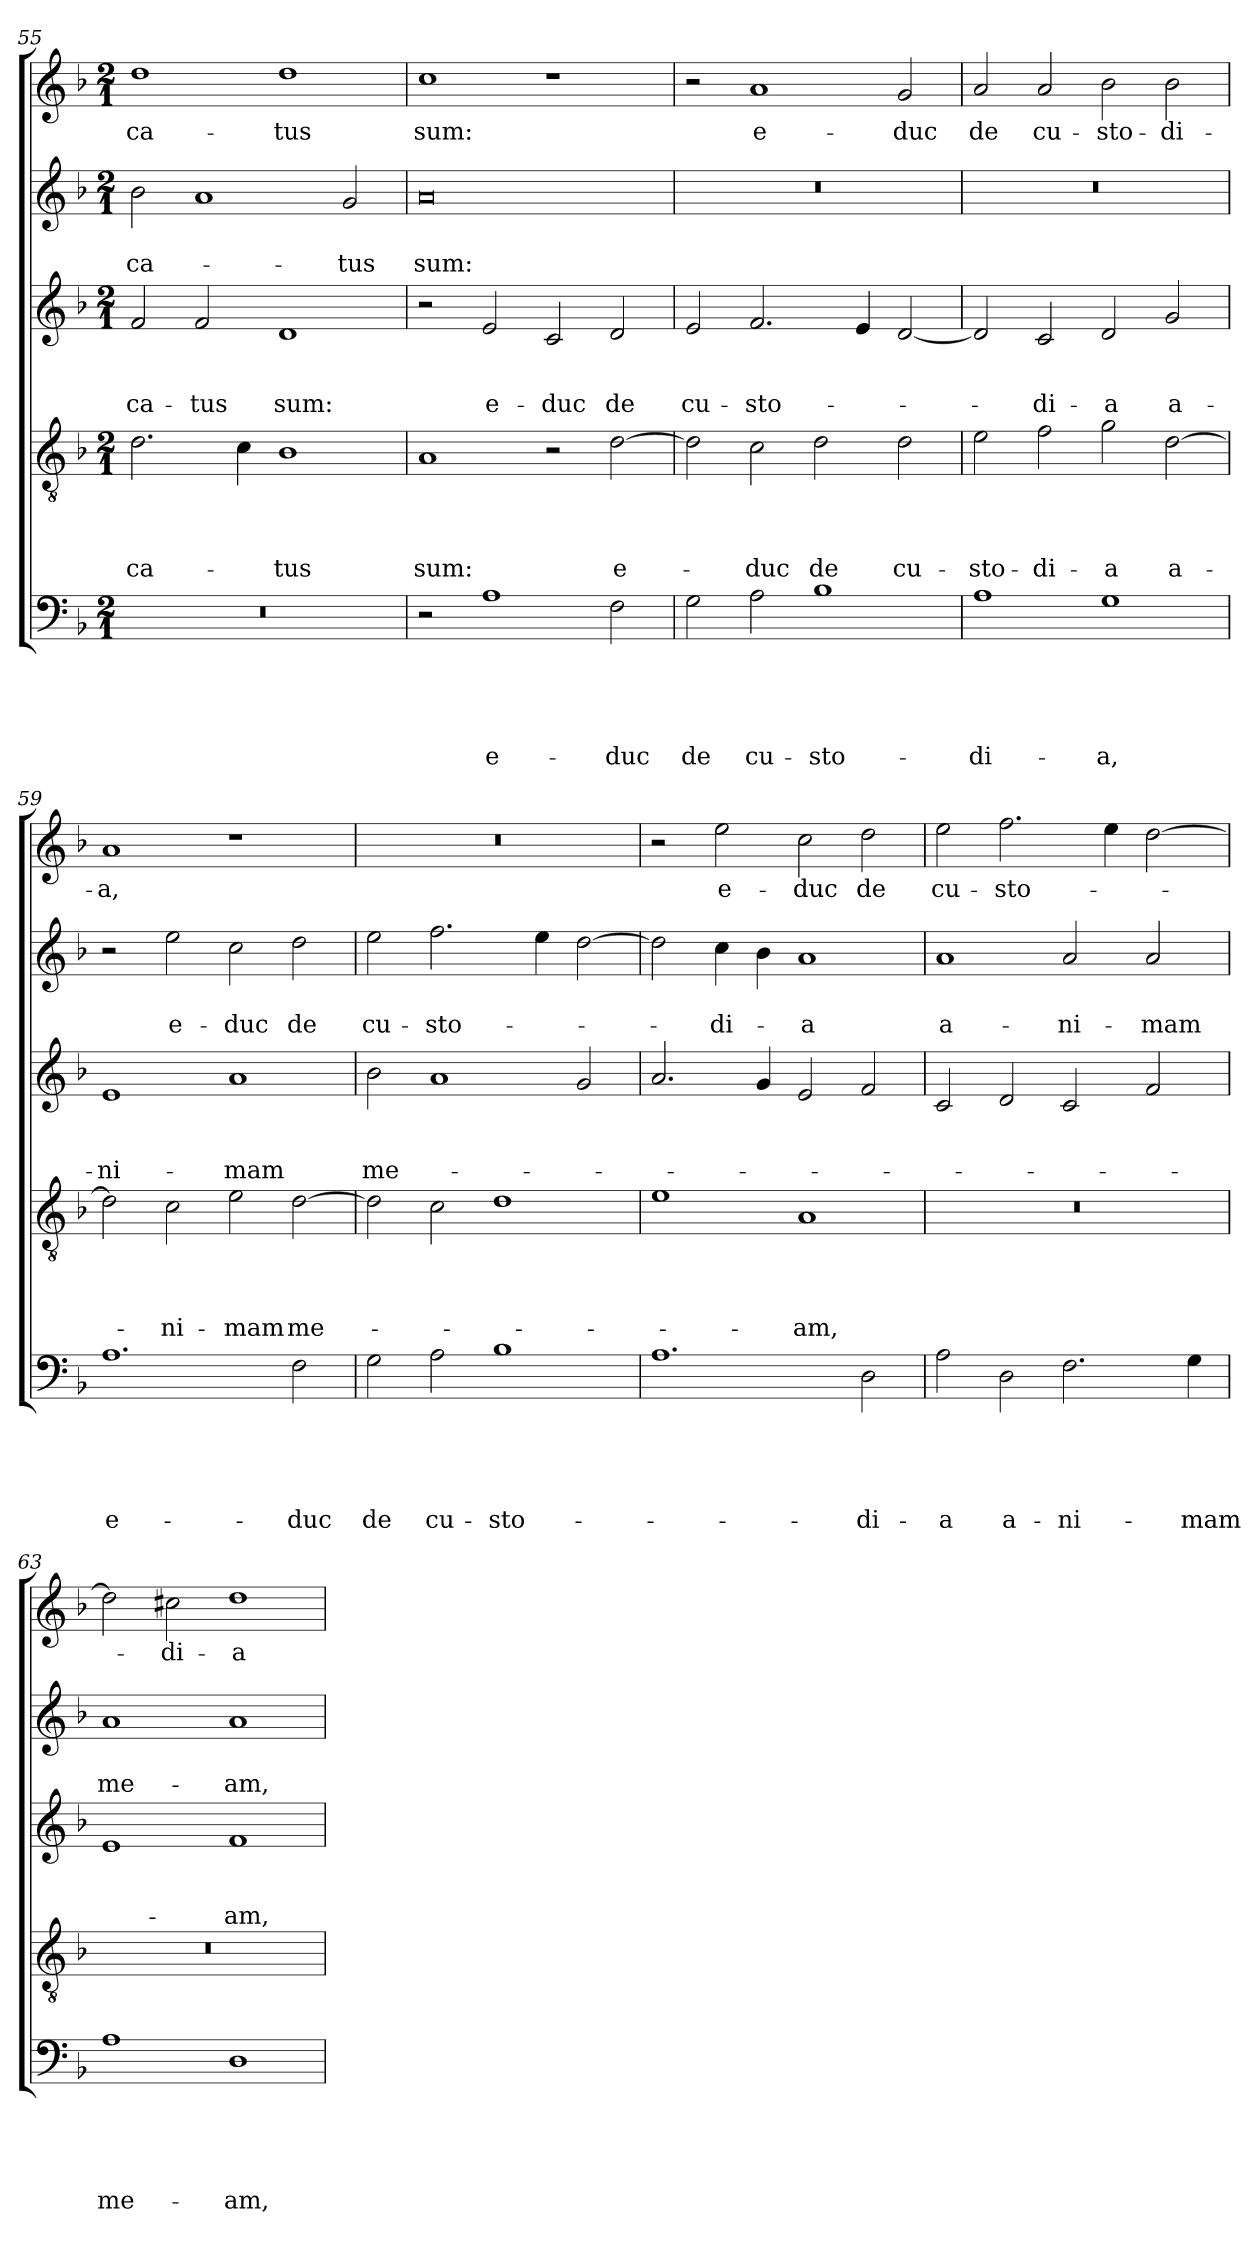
**kern	**text	**text	**text	**text	**text	**kern	**text	**text	**text	**text	**kern	**text	**text	**text	**kern	**text	**text	**kern	**text
*part5	*part5	*part5	*part5	*part5	*part5	*part4	*part4	*part4	*part4	*part4	*part3	*part3	*part3	*part3	*part2	*part2	*part2	*part1	*part1
*staff5	*staff5	*staff5	*staff5	*staff5	*staff5	*staff4	*staff4	*staff4	*staff4	*staff4	*staff3	*staff3	*staff3	*staff3	*staff2	*staff2	*staff2	*staff1	*staff1
!!LO:LB:g=z
*clefF4	*	*	*	*	*	*clefGv2	*	*	*	*	*clefG2	*	*	*	*clefG2	*	*	*clefG2	*
*k[b-]	*	*	*	*	*	*k[b-]	*	*	*	*	*k[b-]	*	*	*	*k[b-]	*	*	*k[b-]	*
*F:	*	*	*	*	*	*F:	*	*	*	*	*F:	*	*	*	*F:	*	*	*F:	*
*M2/1	*	*	*	*	*	*M2/1	*	*	*	*	*M2/1	*	*	*	*M2/1	*	*	*M2/1	*
=55	=55	=55	=55	=55	=55	=55	=55	=55	=55	=55	=55	=55	=55	=55	=55	=55	=55	=55	=55
!	!	!	!	!	!	!	!	!	!	!LO:LY:b	!	!	!	!LO:LY:b	!	!	!LO:LY:b	!	!LO:LY:b
0r	.	.	.	.	.	2.d\	.	.	.	-ca-	2f/	.	.	-ca-	2b-\	.	-ca-	1dd	-ca-
!	!	!	!	!	!	!	!	!	!	!	!	!	!	!LO:LY:b	!	!	!	!	!
.	.	.	.	.	.	.	.	.	.	.	2f/	.	.	-tus	1a	.	.	.	.
.	.	.	.	.	.	4c\	.	.	.	.	.	.	.	.	.	.	.	.	.
!	!	!	!	!	!	!	!	!	!	!LO:LY:b	!	!	!	!LO:LY:b	!	!	!	!	!LO:LY:b
.	.	.	.	.	.	1B-	.	.	.	-tus	1d	.	.	sum:	.	.	.	1dd	-tus
!	!	!	!	!	!	!	!	!	!	!	!	!	!	!	!	!	!LO:LY:b	!	!
.	.	.	.	.	.	.	.	.	.	.	.	.	.	.	2g/	.	-tus	.	.
=56	=56	=56	=56	=56	=56	=56	=56	=56	=56	=56	=56	=56	=56	=56	=56	=56	=56	=56	=56
!	!	!	!	!	!	!	!	!	!	!LO:LY:b	!	!	!	!	!	!	!LO:LY:b	!	!LO:LY:b
2r	.	.	.	.	.	1A	.	.	.	sum:	2r	.	.	.	0a	.	sum:	1cc	sum:
!	!	!	!	!	!LO:LY:b	!	!	!	!	!	!	!	!	!LO:LY:b	!	!	!	!	!
1A	.	.	.	.	e-	.	.	.	.	.	2e/	.	.	e-	.	.	.	.	.
!	!	!	!	!	!	!	!	!	!	!	!	!	!	!LO:LY:b	!	!	!	!	!
.	.	.	.	.	.	2r	.	.	.	.	2c/	.	.	-duc	.	.	.	1r	.
!	!	!	!	!	!LO:LY:b	!	!	!	!	!LO:LY:b	!	!	!	!LO:LY:b	!	!	!	!	!
2F\	.	.	.	.	-duc	[2d\	.	.	.	e-	2d/	.	.	de	.	.	.	.	.
=57	=57	=57	=57	=57	=57	=57	=57	=57	=57	=57	=57	=57	=57	=57	=57	=57	=57	=57	=57
!	!	!	!	!	!LO:LY:b	!	!	!	!	!	!	!	!	!LO:LY:b	!	!	!	!	!
2G\	.	.	.	.	de	2d\]	.	.	.	.	2e/	.	.	cu-	0r	.	.	2r	.
!	!	!	!	!	!LO:LY:b	!	!	!	!	!LO:LY:b	!	!	!	!LO:LY:b	!	!	!	!	!LO:LY:b
2A\	.	.	.	.	cu-	2c\	.	.	.	-duc	2.f/	.	.	-sto-	.	.	.	1a	e-
!	!	!	!	!	!LO:LY:b	!	!	!	!	!LO:LY:b	!	!	!	!	!	!	!	!	!
1B-	.	.	.	.	-sto-	2d\	.	.	.	de	.	.	.	.	.	.	.	.	.
.	.	.	.	.	.	.	.	.	.	.	4e/	.	.	.	.	.	.	.	.
!	!	!	!	!	!	!	!	!	!	!LO:LY:b	!	!	!	!	!	!	!	!	!LO:LY:b
.	.	.	.	.	.	2d\	.	.	.	cu-	[2d/	.	.	.	.	.	.	2g/	-duc
=58	=58	=58	=58	=58	=58	=58	=58	=58	=58	=58	=58	=58	=58	=58	=58	=58	=58	=58	=58
!	!	!	!	!	!LO:LY:b	!	!	!	!	!LO:LY:b	!	!	!	!	!	!	!	!	!LO:LY:b
1A	.	.	.	.	-di-	2e\	.	.	.	-sto-	2d/]	.	.	.	0r	.	.	2a/	de
!	!	!	!	!	!	!	!	!	!	!LO:LY:b	!	!	!	!LO:LY:b	!	!	!	!	!LO:LY:b
.	.	.	.	.	.	2f\	.	.	.	-di-	2c/	.	.	-di-	.	.	.	2a/	cu-
!	!	!	!	!	!LO:LY:b	!	!	!	!	!LO:LY:b	!	!	!	!LO:LY:b	!	!	!	!	!LO:LY:b
1G	.	.	.	.	-a,	2g\	.	.	.	-a	2d/	.	.	-a	.	.	.	2b-\	-sto-
!	!	!	!	!	!	!	!	!	!	!LO:LY:b	!	!	!	!LO:LY:b	!	!	!	!	!LO:LY:b
.	.	.	.	.	.	[2d\	.	.	.	a-	2g/	.	.	a-	.	.	.	2b-\	-di-
=59	=59	=59	=59	=59	=59	=59	=59	=59	=59	=59	=59	=59	=59	=59	=59	=59	=59	=59	=59
!	!	!	!	!	!LO:LY:b	!	!	!	!	!	!	!	!	!LO:LY:b	!	!	!	!	!LO:LY:b
1.A	.	.	.	.	e-	2d\]	.	.	.	.	1e	.	.	-ni-	2r	.	.	1a	-a,
!	!	!	!	!	!	!	!	!	!	!LO:LY:b	!	!	!	!	!	!	!LO:LY:b	!	!
.	.	.	.	.	.	2c\	.	.	.	-ni-	.	.	.	.	2ee\	.	e-	.	.
!	!	!	!	!	!	!	!	!	!	!LO:LY:b	!	!	!	!LO:LY:b	!	!	!LO:LY:b	!	!
.	.	.	.	.	.	2e\	.	.	.	-mam	1a	.	.	-mam	2cc\	.	-duc	1r	.
!	!	!	!	!	!LO:LY:b	!	!	!	!	!LO:LY:b	!	!	!	!	!	!	!LO:LY:b	!	!
2F\	.	.	.	.	-duc	[2d\	.	.	.	me-	.	.	.	.	2dd\	.	de	.	.
=60	=60	=60	=60	=60	=60	=60	=60	=60	=60	=60	=60	=60	=60	=60	=60	=60	=60	=60	=60
!	!	!	!	!	!LO:LY:b	!	!	!	!	!	!	!	!	!LO:LY:b	!	!	!LO:LY:b	!	!
2G\	.	.	.	.	de	2d\]	.	.	.	.	2b-\	.	.	me-	2ee\	.	cu-	0r	.
!	!	!	!	!	!LO:LY:b	!	!	!	!	!	!	!	!	!	!	!	!LO:LY:b	!	!
2A\	.	.	.	.	cu-	2c\	.	.	.	.	1a	.	.	.	2.ff\	.	-sto-	.	.
!	!	!	!	!	!LO:LY:b	!	!	!	!	!	!	!	!	!	!	!	!	!	!
1B-	.	.	.	.	-sto-	1d	.	.	.	.	.	.	.	.	.	.	.	.	.
.	.	.	.	.	.	.	.	.	.	.	.	.	.	.	4ee\	.	.	.	.
.	.	.	.	.	.	.	.	.	.	.	2g/	.	.	.	[2dd\	.	.	.	.
!!LO:LB:g=z
=61	=61	=61	=61	=61	=61	=61	=61	=61	=61	=61	=61	=61	=61	=61	=61	=61	=61	=61	=61
1.A	.	.	.	.	.	1e	.	.	.	.	2.a/	.	.	.	2dd\]	.	.	2r	.
!	!	!	!	!	!	!	!	!	!	!	!	!	!	!	!	!	!LO:LY:b	!	!LO:LY:b
.	.	.	.	.	.	.	.	.	.	.	.	.	.	.	4cc\	.	-di-	2ee\	e-
.	.	.	.	.	.	.	.	.	.	.	4g/	.	.	.	4b-\	.	.	.	.
!	!	!	!	!	!	!	!	!	!	!LO:LY:b	!	!	!	!	!	!	!LO:LY:b	!	!LO:LY:b
.	.	.	.	.	.	1A	.	.	.	-am,	2e/	.	.	.	1a	.	-a	2cc\	-duc
!	!	!	!	!	!LO:LY:b	!	!	!	!	!	!	!	!	!	!	!	!	!	!LO:LY:b
2D\	.	.	.	.	-di-	.	.	.	.	.	2f/	.	.	.	.	.	.	2dd\	de
=62	=62	=62	=62	=62	=62	=62	=62	=62	=62	=62	=62	=62	=62	=62	=62	=62	=62	=62	=62
!	!	!	!	!	!LO:LY:b	!	!	!	!	!	!	!	!	!	!	!	!LO:LY:b	!	!LO:LY:b
2A\	.	.	.	.	-a	0r	.	.	.	.	2c/	.	.	.	1a	.	a-	2ee\	cu-
!	!	!	!	!	!LO:LY:b	!	!	!	!	!	!	!	!	!	!	!	!	!	!LO:LY:b
2D\	.	.	.	.	a-	.	.	.	.	.	2d/	.	.	.	.	.	.	2.ff\	-sto-
!	!	!	!	!	!LO:LY:b	!	!	!	!	!	!	!	!	!	!	!	!LO:LY:b	!	!
2.F\	.	.	.	.	-ni-	.	.	.	.	.	2c/	.	.	.	2a/	.	-ni-	.	.
.	.	.	.	.	.	.	.	.	.	.	.	.	.	.	.	.	.	4ee\	.
!	!	!	!	!	!	!	!	!	!	!	!	!	!	!	!	!	!LO:LY:b	!	!
.	.	.	.	.	.	.	.	.	.	.	2f/	.	.	.	2a/	.	-mam	[2dd\	.
!	!	!	!	!	!LO:LY:b	!	!	!	!	!	!	!	!	!	!	!	!	!	!
4G\	.	.	.	.	-mam	.	.	.	.	.	.	.	.	.	.	.	.	.	.
=63	=63	=63	=63	=63	=63	=63	=63	=63	=63	=63	=63	=63	=63	=63	=63	=63	=63	=63	=63
!	!	!	!	!	!LO:LY:b	!	!	!	!	!	!	!	!	!	!	!	!LO:LY:b	!	!
1A	.	.	.	.	me-	0r	.	.	.	.	1e	.	.	.	1a	.	me-	2dd\]	.
!	!	!	!	!	!	!	!	!	!	!	!	!	!	!	!	!	!	!	!LO:LY:b
.	.	.	.	.	.	.	.	.	.	.	.	.	.	.	.	.	.	2cc#\	-di-
!	!	!	!	!	!LO:LY:b	!	!	!	!	!	!	!	!	!LO:LY:b	!	!	!LO:LY:b	!	!LO:LY:b
1D	.	.	.	.	-am,	.	.	.	.	.	1f	.	.	-am,	1a	.	-am,	1dd	-a
=	=	=	=	=	=	=	=	=	=	=	=	=	=	=	=	=	=	=	=
*-	*-	*-	*-	*-	*-	*-	*-	*-	*-	*-	*-	*-	*-	*-	*-	*-	*-	*-	*-
